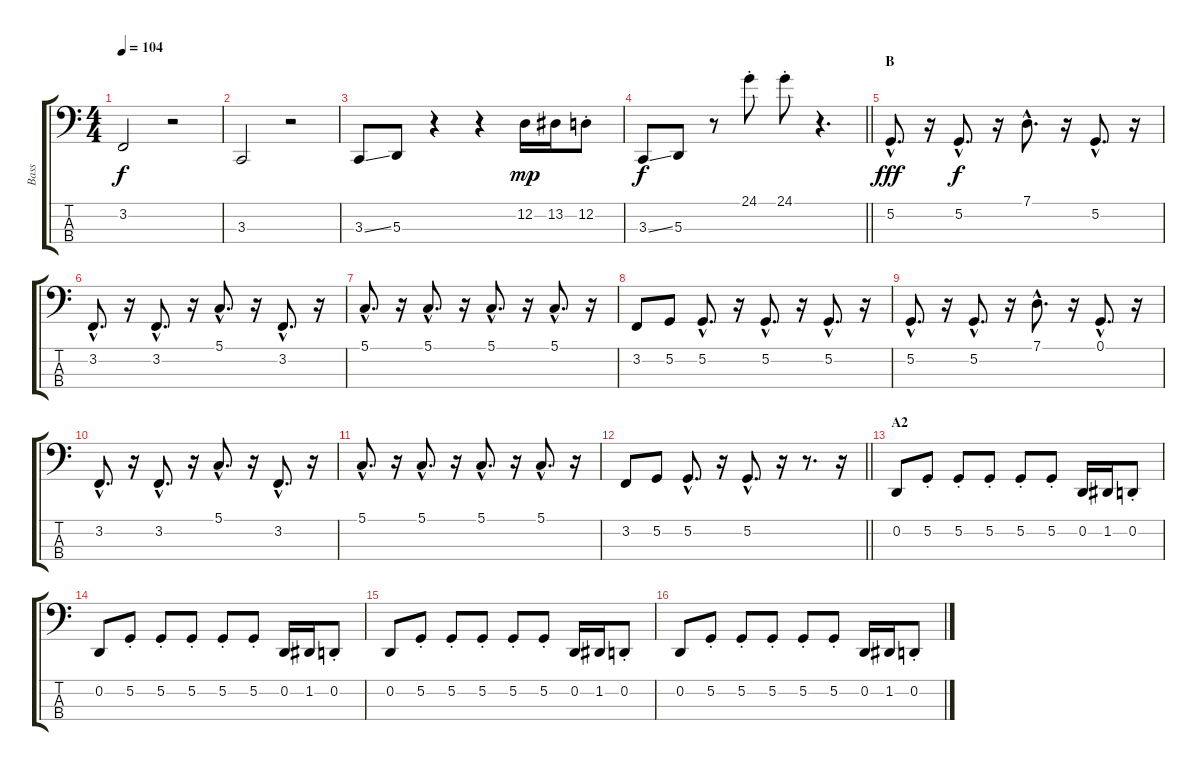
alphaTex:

\track ("Bass" "Bass") {instrument lead1square}
\staff {score tabs}
\tuning (G2 D2 A1 D1) {hide}
\ts (4 4)
\tempo 104
\clef f4
\ks c
3.2.2{dy f} r.2 |
3.3.2 r.2 |
3.3{ss}.8 5.3.8 r.4 r.4 12.2.16{dy mp} 13.2.16 12.2{st}.8 |
\barLineRight lightlight
3.3{ss}.8{dy f} 5.3.8 r.8 24.1{st}.8 24.1{st}.8 r.4{d} |
\section ("" "B")
5.2{hac}.8{d dy fff volume 13} r.16 5.2{hac}.8{d dy f} r.16 7.1{hac}.8{d} r.16 5.2{hac}.8{d} r.16 |
3.2{hac}.8{d} r.16 3.2{hac}.8{d} r.16 5.1{hac}.8{d} r.16 3.2{hac}.8{d} r.16 |
5.1{hac}.8{d} r.16 5.1{hac}.8{d} r.16 5.1{hac}.8{d} r.16 5.1{hac}.8{d} r.16 |
3.2.8 5.2.8 5.2{hac}.8{d} r.16 5.2{hac}.8{d} r.16 5.2{hac}.8{d} r.16 |
5.2{hac}.8{d} r.16 5.2{hac}.8{d} r.16 7.1{hac}.8{d} r.16 0.1{hac}.8{d} r.16 |
3.2{hac}.8{d} r.16 3.2{hac}.8{d} r.16 5.1{hac}.8{d} r.16 3.2{hac}.8{d} r.16 |
5.1{hac}.8{d} r.16 5.1{hac}.8{d} r.16 5.1{hac}.8{d} r.16 5.1{hac}.8{d} r.16 |
\barLineRight lightlight
3.2.8 5.2.8 5.2{hac}.8{d} r.16 5.2{hac}.8{d} r.16 r.8{d} r.16 |
\section ("" "A2")
0.2.8{volume 14} 5.2{st}.8 5.2{st}.8 5.2{st}.8 5.2{st}.8 5.2{st}.8 0.2.16 1.2.16 0.2{st}.8 |
0.2.8 5.2{st}.8 5.2{st}.8 5.2{st}.8 5.2{st}.8 5.2{st}.8 0.2.16 1.2.16 0.2{st}.8 |
0.2.8 5.2{st}.8 5.2{st}.8 5.2{st}.8 5.2{st}.8 5.2{st}.8 0.2.16 1.2.16 0.2{st}.8 |
0.2.8 5.2{st}.8 5.2{st}.8 5.2{st}.8 5.2{st}.8 5.2{st}.8 0.2.16 1.2.16 0.2{st}.8
